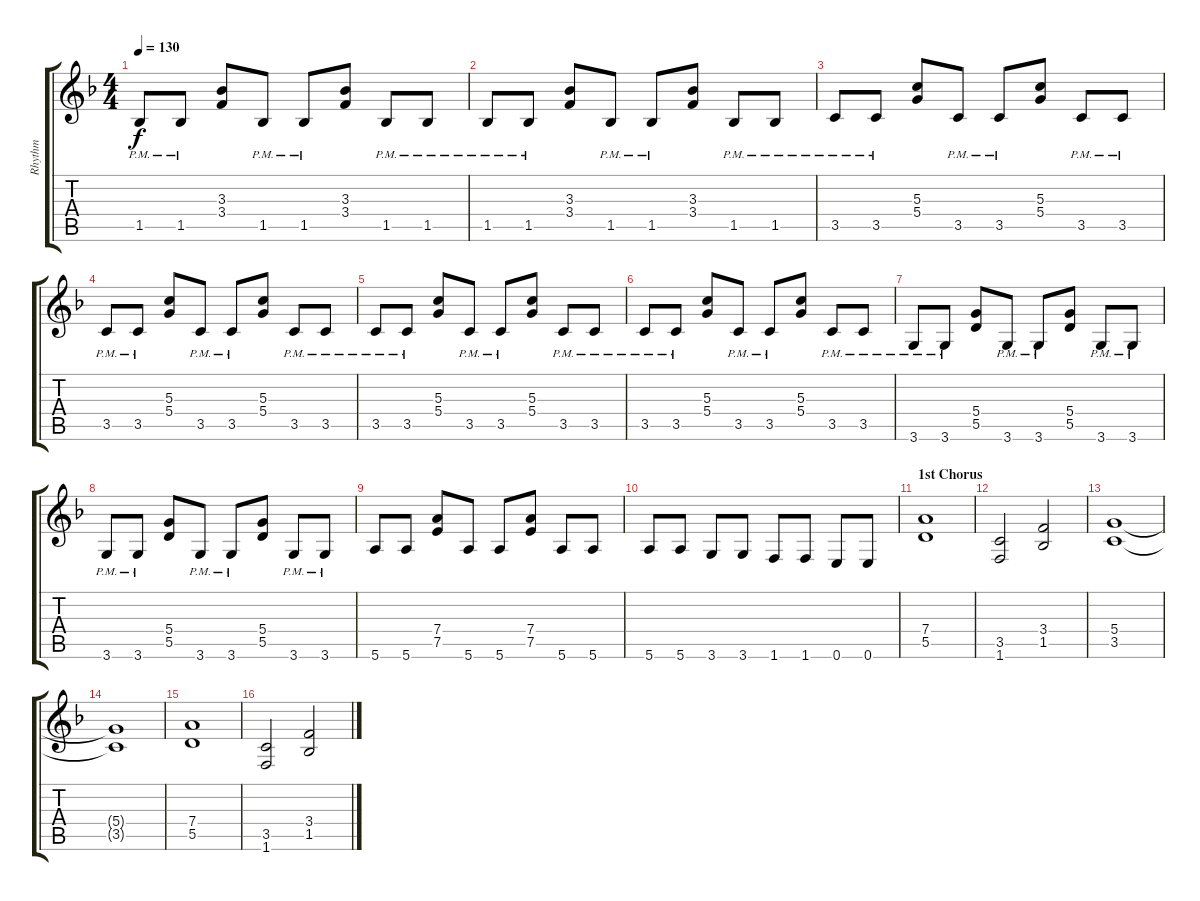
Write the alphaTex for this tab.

\track ("Rhythm" "Rhythm") {instrument distortionguitar}
\staff {score tabs}
\tuning (E4 B3 G3 D3 A2 E2) {hide}
\ts (4 4)
\tempo 130
\clef g2
\ks dminor
1.5{pm}.8{dy f} 1.5{pm}.8 (3.3 3.4).8 1.5{pm}.8 1.5{pm}.8 (3.3 3.4).8 1.5{pm}.8 1.5{pm}.8 |
1.5{pm}.8 1.5{pm}.8 (3.3 3.4).8 1.5{pm}.8 1.5{pm}.8 (3.3 3.4).8 1.5{pm}.8 1.5{pm}.8 |
3.5{pm}.8 3.5{pm}.8 (5.3 5.4).8 3.5{pm}.8 3.5{pm}.8 (5.3 5.4).8 3.5{pm}.8 3.5{pm}.8 |
3.5{pm}.8 3.5{pm}.8 (5.3 5.4).8 3.5{pm}.8 3.5{pm}.8 (5.3 5.4).8 3.5{pm}.8 3.5{pm}.8 |
3.5{pm}.8 3.5{pm}.8 (5.3 5.4).8 3.5{pm}.8 3.5{pm}.8 (5.3 5.4).8 3.5{pm}.8 3.5{pm}.8 |
3.5{pm}.8 3.5{pm}.8 (5.3 5.4).8 3.5{pm}.8 3.5{pm}.8 (5.3 5.4).8 3.5{pm}.8 3.5{pm}.8 |
3.6{pm}.8 3.6{pm}.8 (5.4 5.5).8 3.6{pm}.8 3.6{pm}.8 (5.4 5.5).8 3.6{pm}.8 3.6{pm}.8 |
3.6{pm}.8 3.6{pm}.8 (5.4 5.5).8 3.6{pm}.8 3.6{pm}.8 (5.4 5.5).8 3.6{pm}.8 3.6{pm}.8 |
5.6.8 5.6.8 (7.4 7.5).8 5.6.8 5.6.8 (7.4 7.5).8 5.6.8 5.6.8 |
5.6.8 5.6.8 3.6.8 3.6.8 1.6.8 1.6.8 0.6.8 0.6.8 |
\section ("" "1st Chorus")
(7.4 5.5).1 |
(3.5 1.6).2 (3.4 1.5).2 |
(5.4 3.5).1 |
(5.4{t} 3.5{t}).1 |
(7.4 5.5).1 |
(3.5 1.6).2 (3.4 1.5).2
